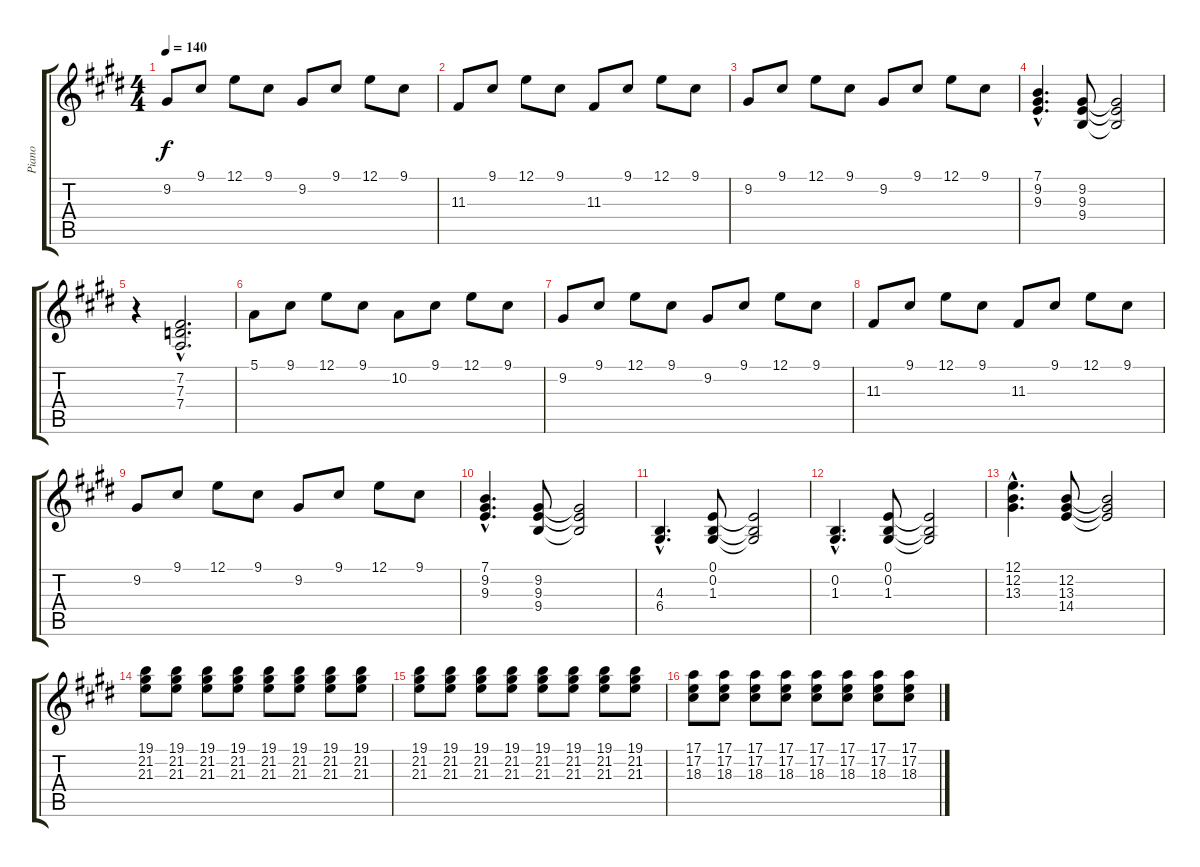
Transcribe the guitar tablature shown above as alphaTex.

\track ("Piano" "Piano") {instrument brightacousticpiano}
\staff {score tabs}
\tuning (E4 B3 G3 D3 A2 E2) {hide}
\ts (4 4)
\tempo 140
\clef g2
\ks e
9.2.8{dy f} 9.1.8 12.1.8 9.1.8 9.2.8 9.1.8 12.1.8 9.1.8 |
11.3.8 9.1.8 12.1.8 9.1.8 11.3.8 9.1.8 12.1.8 9.1.8 |
9.2.8 9.1.8 12.1.8 9.1.8 9.2.8 9.1.8 12.1.8 9.1.8 |
(7.1{hac} 9.2{hac} 9.3{hac}).4{d} (9.2 9.3 9.4).8 (9.2{t} 9.3{t} 9.4{t}).2 |
r.4 (7.2{hac} 7.3{hac} 7.4{hac}).2{d} |
5.1.8 9.1.8 12.1.8 9.1.8 10.2.8 9.1.8 12.1.8 9.1.8 |
9.2.8 9.1.8 12.1.8 9.1.8 9.2.8 9.1.8 12.1.8 9.1.8 |
11.3.8 9.1.8 12.1.8 9.1.8 11.3.8 9.1.8 12.1.8 9.1.8 |
9.2.8 9.1.8 12.1.8 9.1.8 9.2.8 9.1.8 12.1.8 9.1.8 |
(7.1{hac} 9.2{hac} 9.3{hac}).4{d} (9.2 9.3 9.4).8 (9.2{t} 9.3{t} 9.4{t}).2 |
(4.3{hac} 6.4{hac}).4{d} (0.1 0.2 1.3).8 (0.1{t} 0.2{t} 1.3{t}).2 |
(0.2{hac} 1.3{hac}).4{d} (0.1 0.2 1.3).8 (0.1{t} 0.2{t} 1.3{t}).2 |
(12.1{hac} 12.2{hac} 13.3{hac}).4{d} (12.2 13.3 14.4).8 (12.2{t} 13.3{t} 14.4{t}).2 |
(19.1 21.2 21.3).8 (19.1 21.2 21.3).8 (19.1 21.2 21.3).8 (19.1 21.2 21.3).8 (19.1 21.2 21.3).8 (19.1 21.2 21.3).8 (19.1 21.2 21.3).8 (19.1 21.2 21.3).8 |
(19.1 21.2 21.3).8 (19.1 21.2 21.3).8 (19.1 21.2 21.3).8 (19.1 21.2 21.3).8 (19.1 21.2 21.3).8 (19.1 21.2 21.3).8 (19.1 21.2 21.3).8 (19.1 21.2 21.3).8 |
(17.1 17.2 18.3).8 (17.1 17.2 18.3).8 (17.1 17.2 18.3).8 (17.1 17.2 18.3).8 (17.1 17.2 18.3).8 (17.1 17.2 18.3).8 (17.1 17.2 18.3).8 (17.1 17.2 18.3).8
